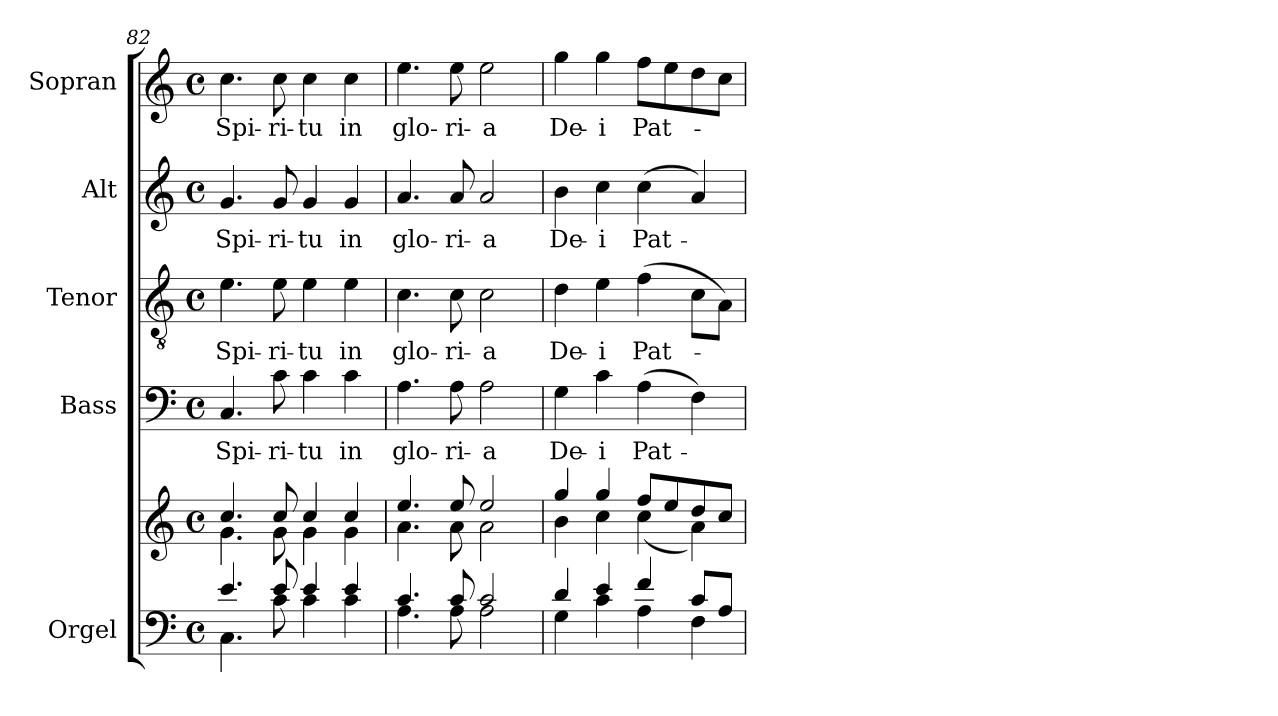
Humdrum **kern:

**kern	**kern	**kern	**text	**kern	**text	**kern	**text	**kern	**text
*part5	*part5	*part4	*part4	*part3	*part3	*part2	*part2	*part1	*part1
*staff6	*staff5	*staff4	*staff4	*staff3	*staff3	*staff2	*staff2	*staff1	*staff1
*I"Orgel	*	*I"Bass	*	*I"Tenor	*	*I"Alt	*	*I"Sopran	*
*I'Org.	*	*I'B.	*	*I'T.	*	*I'A.	*	*I'S.	*
*clefF4	*clefG2	*clefF4	*	*clefGv2	*	*clefG2	*	*clefG2	*
*k[]	*k[]	*k[]	*	*k[]	*	*k[]	*	*k[]	*
*C:	*C:	*C:	*	*C:	*	*C:	*	*C:	*
*M4/4	*M4/4	*M4/4	*	*M4/4	*	*M4/4	*	*M4/4	*
*met(c)	*met(c)	*met(c)	*	*met(c)	*	*met(c)	*	*met(c)	*
=82	=82	=82	=82	=82	=82	=82	=82	=82	=82
*^	*^	*	*	*	*	*	*	*	*
!	!	!	!	!	!LO:LY:b	!	!LO:LY:b	!	!LO:LY:b	!	!LO:LY:b
4.e/	4.C\	4.cc/	4.g\	4.C/	Spi-	4.e\	Spi-	4.g/	Spi-	4.cc\	Spi-
!	!	!	!	!	!LO:LY:b	!	!LO:LY:b	!	!LO:LY:b	!	!LO:LY:b
8e/	8c\	8cc/	8g\	8c\	-ri-	8e\	-ri-	8g/	-ri-	8cc\	-ri-
!	!	!	!	!	!LO:LY:b	!	!LO:LY:b	!	!LO:LY:b	!	!LO:LY:b
4e/	4c\	4cc/	4g\	4c\	-tu	4e\	-tu	4g/	-tu	4cc\	-tu
!	!	!	!	!	!LO:LY:b	!	!LO:LY:b	!	!LO:LY:b	!	!LO:LY:b
4e/	4c\	4cc/	4g\	4c\	in	4e\	in	4g/	in	4cc\	in
=83	=83	=83	=83	=83	=83	=83	=83	=83	=83	=83	=83
!	!	!	!	!	!LO:LY:b	!	!LO:LY:b	!	!LO:LY:b	!	!LO:LY:b
4.c/	4.A\	4.ee/	4.a\	4.A\	glo-	4.c\	glo-	4.a/	glo-	4.ee\	glo-
!	!	!	!	!	!LO:LY:b	!	!LO:LY:b	!	!LO:LY:b	!	!LO:LY:b
8c/	8A\	8ee/	8a\	8A\	-ri-	8c\	-ri-	8a/	-ri-	8ee\	-ri-
!	!	!	!	!	!LO:LY:b	!	!LO:LY:b	!	!LO:LY:b	!	!LO:LY:b
2c/	2A\	2ee/	2a\	2A\	-a	2c\	-a	2a/	-a	2ee\	-a
!!LO:PB:g=z
=84	=84	=84	=84	=84	=84	=84	=84	=84	=84	=84	=84
!	!	!	!	!	!LO:LY:b	!	!LO:LY:b	!	!LO:LY:b	!	!LO:LY:b
4d/	4G\	4gg/	4b\	4G\	De-	4d\	De-	4b\	De-	4gg\	De-
!	!	!	!	!	!LO:LY:b	!	!LO:LY:b	!	!LO:LY:b	!	!LO:LY:b
4e/	4c\	4gg/	4cc\	4c\	-i	4e\	-i	4cc\	-i	4gg\	-i
!	!	!	!	!	!LO:LY:b	!	!LO:LY:b	!	!LO:LY:b	!	!LO:LY:b
4f/	4A\	8ff/L	(<4cc\	(>4A\	Pat-	(>4f\	Pat-	(>4cc\	Pat-	8ff\L	Pat-
.	.	8ee/	.	.	.	.	.	.	.	8ee\	.
8c/L	4F\	8dd/	4a\)	4F\)	.	8c\L	.	4a/)	.	8dd\	.
8A/J	.	8cc/J	.	.	.	8A\J)	.	.	.	8cc\J	.
*v	*v	*	*	*	*	*	*	*	*	*	*
*	*v	*v	*	*	*	*	*	*	*	*
=	=	=	=	=	=	=	=	=	=
*-	*-	*-	*-	*-	*-	*-	*-	*-	*-
